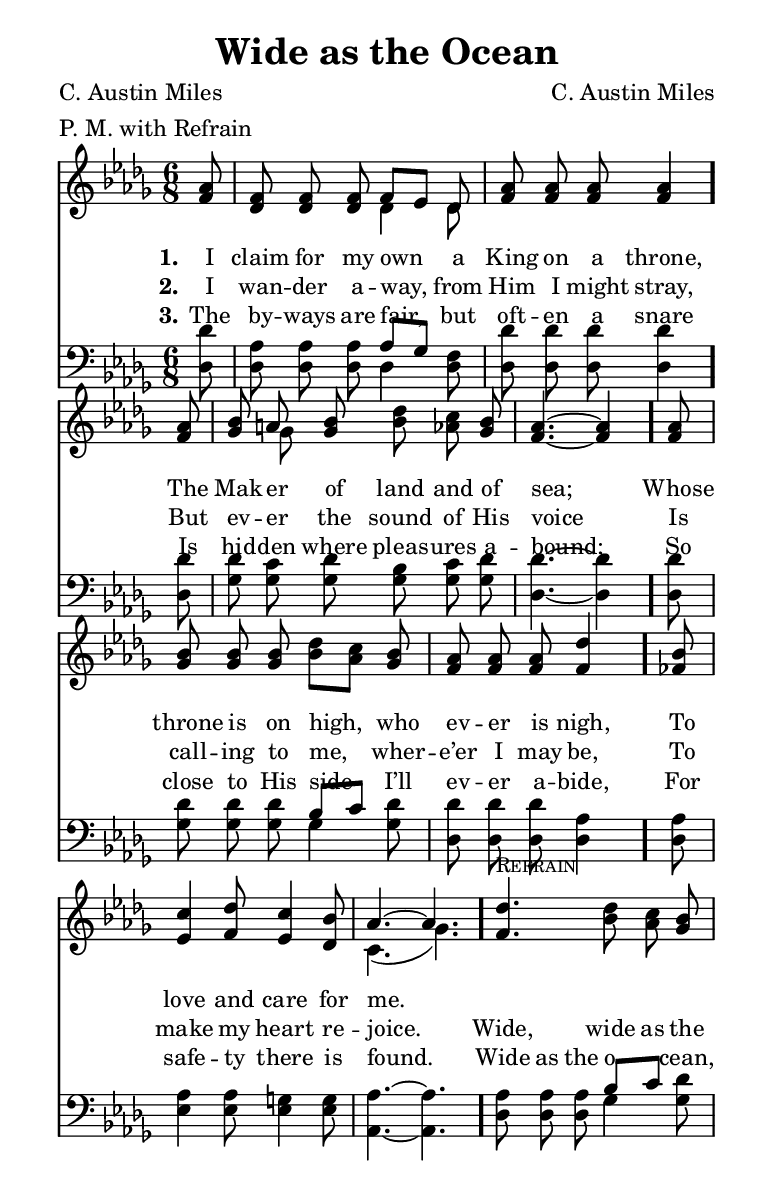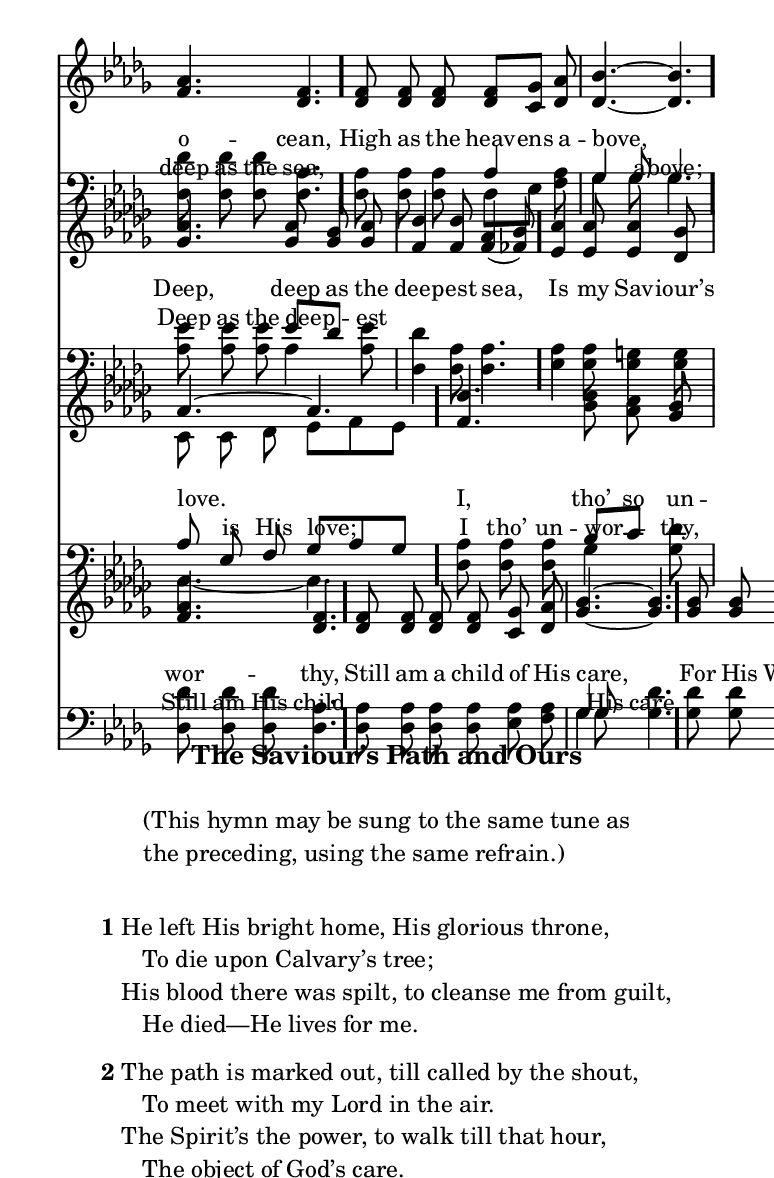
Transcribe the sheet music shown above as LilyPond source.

\include "common/global.ily"
\paper {
  \include "common/paper.ily"
  ragged-last-bottom = ##t
  system-count = 8
systems-per-page = 4

}

\header{
  %children
  hymnnumber = "369"
  title = "Wide as the Ocean"
  tunename = ""
  meter = "P. M. with Refrain"
  poet = "C. Austin Miles" % see https://hymnary.org/text/i_claim_for_my_own_a_king_on_a_throne
  composer = "C. Austin Miles" % see https://hymnary.org/tune/i_claim_for_my_own_a_king_miles
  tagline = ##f
}

global = {
  \include "common/overrides.ily"
  \override Staff.TimeSignature.style = #'numbered
  \time 6/8
  \override Score.MetronomeMark.transparent = ##t % hide all fermata changes too
  \tempo 4=80
  \key des \major
  \partial 8
  \autoBeamOff
}

notesSoprano = {
\global
\relative c'' {

  aes8 | f f f f[ ees] des | aes' aes aes aes4
  aes8 | bes a bes des c bes | aes4. ~ aes4
  aes8 | bes bes bes des[ c] bes | aes aes aes des4
  bes8 | c4 des8 c4 bes8 | aes4. ~ aes4. |

  \eogbreak % mainly to avoid refrain vertical alignment cosmetic issues
  << s^\markup { \small \caps "Refrain" }
  { des4. des8 c bes | aes4. f4. } >>
  f8 f f f[ ges] aes | bes4. ~ bes4. |
  c4. c8 bes c | des4 des8 aes4( bes8) |
  c4 c8 c4 bes8 | aes4. ~ aes4. |
  des4. des8 c bes | aes4. f4.
  f8 f f f ges aes | bes4. ~ bes4. |
  bes8 bes bes des c bes | aes aes aes bes c des |
  ees4. aes,4. | des4. ~ des4

  \bar "|."

}
}

notesAlto = {
\global
\relative e' {

  f8 | des des des des4 des8 | f8 f f f4
  f8 | ges8 ges ges bes aes ges | f4. ~ f4
  f8 | ges ges ges bes[ aes] ges | f f f f4
  fes8 | ees4 f8 ees4 des8 | c4.( ges'4.) |

  f4. bes8 aes ges | f4. des4. |
  des8 des des des[ c] des | des4. ~ des4. |
  ges4. ges8 ges ges | f4 f8 f4( fes8) |
  ees4 ees8 ees4 des8 | c8 c des ees[ f ees] |
  f4. bes8 aes ges | f4. des4. |
  des8 des des des c des | ges4. ~ ges4. |
  ges8 ges ges bes aes bes | f f f ges ges ges |
  g4. ges4. | f4. ~ f4

}
}

notesTenor = {
\global
\relative a {

  des8 | aes aes aes aes[ ges] f | des' des des des4
  des8 | des c des bes c des | des4. ~ des4
  des8 | des des des bes[ c] des | des des des aes4
  aes8 | aes4 aes8 g4 g8 | aes4. ~ aes4. |

  aes8 aes aes bes[ c] des | des des des aes4. |
  aes8 aes aes aes4 aes8 | ges4 ges8 ges4. |
  ees'8 ees ees ees[ des] ees | des4 aes8 aes4. |
  aes4 aes8 g4 g8 | aes8 ees f ges[ aes ges] |
  aes8 aes aes bes[ c] des | des des des aes4. |
  aes8 aes aes aes aes aes | ges4 ges8 des'4. |
  des8 des des bes c des | des des des des c bes |
  bes4. aes4. | aes4. ~ aes4

}
}

notesBass = {
\global
\relative f {

  des8 des des des des4 des8 | des8 des des des4
  des8 | ges ges ges ges ges ges | des4. ~ des4
  des8 | ges ges ges ges4 ges8 | des8 des des des4
  des8 | ees4 ees8 ees4 ees8 | aes,4. ~ aes4. |

  des8 des des ges4 ges8 | des8 des des des4. |
  des8 des des des[ ees] f | ges4 ges8 ges4. |
  aes8 aes aes aes4 aes8 | des,4 des8 des4. |
  ees4 ees8 ees4 ees8 | aes,4. ~ aes4. |
  des8 des des ges4 ges8 | des8 des des des4. |
  des8 des des des ees f | ges4 ges8 ges4. |
  ges8 ges ges ges ges ges | des des des ges ges ges |
  ees4. aes4. | des,4. ~ des4

}
}

Refrain = \lyricmode {

Wide, wide as the o -- cean, \bar "."
High as the { \mon } heav -- ens { \moff } a -- bove, \bar "."
Deep, deep as the deep -- est sea, \bar "."
Is my Sav -- iour’s love. \bar "."
I, tho’ so un -- wor -- thy, \bar "."
Still am a child of His care, \bar "."
For His Word teach -- es me \bar "."
That His love reach -- es me \bar "."
Ev -- ’ry -- where. \bar "."

}

wordsA = \lyricmode {
\set stanza = "1."

I claim for my own a King on a throne, \bar "."
The Mak -- er of land and of sea; \bar "."
Whose throne is on high, who ev -- er is nigh, \bar "."
To love and care for me. \bar "."

}

wordsB = \lyricmode {
\set stanza = "2."

I wan -- der a -- way, from Him I might stray,
But ev -- er the sound of His voice
Is call -- ing to me, wher -- e’er I may be,
To make my heart re -- joice.

\Refrain

}

wordsC = \lyricmode {
\set stanza = "3."

The by -- ways are fair, but oft -- en a snare
Is hid -- den where pleas -- ures a -- bound;
So close to His side I’ll ev -- er a -- bide,
For safe -- ty there is found.

}

underWords = \lyricmode {

\repeat unfold 34 \skip 4
Wide as the o -- cean, deep as the sea,

\repeat unfold 6 \skip 4
a -- bove;
Deep as the deep -- est

\repeat unfold 8 \skip 4
is His love;
I tho’ un -- wor -- thy,
Still am His child

\repeat unfold 7 \skip 4
His care,

}

extraA = \markuplist {

\line { He left His bright home, His glorious throne, }
\line { { \hspace #2 } To die upon Calvary’s tree; }
\line { His blood there was spilt, to cleanse me from guilt, }
\line { { \hspace #2 } He died—He lives for me. }

}

extraB = \markuplist {

\line { The path is marked out, till called by the shout, }
\line { { \hspace #2 } To meet with my Lord in the air. }
\line { The Spirit’s the power, to walk till that hour, }
\line { { \hspace #2 } The object of God’s care. }

}

\score {
  \context ChoirStaff <<
    \context Staff = upper <<
      \set Staff.autoBeaming = ##f
      \set ChoirStaff.systemStartDelimiter = #'SystemStartBar
      \set ChoirStaff.printPartCombineTexts = ##f
      \partcombine #'(2 . 11) \notesSoprano \notesAlto
      \context NullVoice = sopranos { \voiceOne << \notesSoprano >> }
      \context Lyrics = one   \lyricsto sopranos \wordsA
      \context Lyrics = two   \lyricsto sopranos \wordsB
      \context Lyrics = three \lyricsto sopranos \wordsC
    >>
    \context Staff = men <<
      \set Staff.autoBeaming = ##f
      \clef bass
      \set ChoirStaff.printPartCombineTexts = ##f
      \partcombine #'(2 . 11) \notesTenor \notesBass
      \context NullVoice = tenors { \voiceOne << \notesTenor >> }
      \context Lyrics = three \with { alignAboveContext = men } \lyricsto tenors \underWords
    >>
  >>
  \layout {
    \include "common/layout.ily"
  }
  #(cond ((ly:get-option 'eog-midi-permitted) #{ \midi{
    \include "common/midi.ily"
  } #}))
}

\noPageBreak

headA = \markuplist {
\line { \bold \larger { The Saviour’s Path and Ours } }
}

headB = \markuplist {
\line { (This hymn may be sung to the same tune as }
\line { the preceding, using the same refrain.) }
}

\markup { \fontsize #0.3 \fill-line { \vcenter \center-column {
  \vspace #0.8
  \line{ \column { \headA } } \combine \null \vspace #0.4
  \line{ \column { \headB } } \combine \null \vspace #1.2
  \column {
    \line{ \bold 1 \column { \extraA } } \combine \null \vspace #0.5
    \line{ \bold 2 \column { \extraB } }
  }
} } }

\version "2.19.49"  % necessary for upgrading to future LilyPond versions.

% vi:set et ts=2 sw=2 ai nocindent syntax=lilypond:
